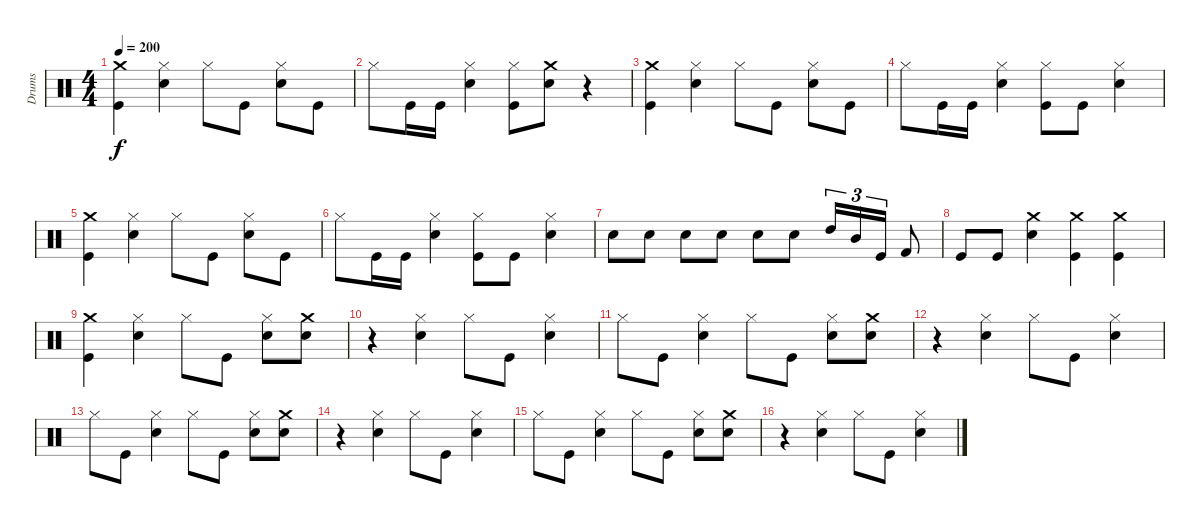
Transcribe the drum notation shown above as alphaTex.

\track ("Drums" "Drums") {instrument percussion}
\staff {score}
\articulation defaults
\ts (4 4)
\tempo 200
\clef neutral
\ks c
("Kick (hit)" "Crash medium (hit)").4{dy f} ("Hi-Hat (closed)" "Snare (hit) 2").4 "Hi-Hat (closed)".8 "Kick (hit)".8 ("Snare (hit) 2" "Hi-Hat (closed)").8 "Kick (hit)".8 |
"Hi-Hat (closed)".8 "Kick (hit)".16 "Kick (hit)".16 ("Snare (hit) 2" "Hi-Hat (closed)").4 ("Kick (hit)" "Hi-Hat (closed)").8 ("Snare (hit) 2" "Crash medium (hit)").8 r.4 |
("Kick (hit)" "Crash medium (hit)").4 ("Hi-Hat (closed)" "Snare (hit) 2").4 "Hi-Hat (closed)".8 "Kick (hit)".8 ("Snare (hit) 2" "Hi-Hat (closed)").8 "Kick (hit)".8 |
"Hi-Hat (closed)".8 "Kick (hit)".16 "Kick (hit)".16 ("Snare (hit) 2" "Hi-Hat (closed)").4 ("Hi-Hat (closed)" "Kick (hit)").8 "Kick (hit)".8 ("Snare (hit) 2" "Hi-Hat (closed)").4 |
("Kick (hit)" "Crash medium (hit)").4 ("Hi-Hat (closed)" "Snare (hit) 2").4 "Hi-Hat (closed)".8 "Kick (hit)".8 ("Snare (hit) 2" "Hi-Hat (closed)").8 "Kick (hit)".8 |
"Hi-Hat (closed)".8 "Kick (hit)".16 "Kick (hit)".16 ("Snare (hit) 2" "Hi-Hat (closed)").4 ("Hi-Hat (closed)" "Kick (hit)").8 "Kick (hit)".8 ("Snare (hit) 2" "Hi-Hat (closed)").4 |
"Snare (hit) 2".8 "Snare (hit) 2".8 "Snare (hit) 2".8 "Snare (hit) 2".8 "Snare (hit) 2".8 "Snare (hit) 2".8 "High Tom (hit)".16{tu (3 2)} "Mid Tom (hit)".16{tu (3 2)} "Kick (hit)".16{tu (3 2)} "Kick (hit) 2".8 |
"Kick (hit)".8 "Kick (hit)".8 ("Crash medium (hit)" "Snare (hit) 2").4 ("Crash medium (hit)" "Kick (hit)").4 ("Crash medium (hit)" "Kick (hit)").4 |
("Kick (hit)" "Crash medium (hit)").4 ("Hi-Hat (closed)" "Snare (hit) 2").4 "Hi-Hat (closed)".8 "Kick (hit)".8 ("Hi-Hat (closed)" "Snare (hit) 2").8 ("Crash medium (hit)" "Snare (hit) 2").8 |
r.4 ("Snare (hit) 2" "Hi-Hat (closed)").4 "Hi-Hat (closed)".8 "Kick (hit)".8 ("Snare (hit) 2" "Hi-Hat (closed)").4 |
"Hi-Hat (closed)".8 "Kick (hit)".8 ("Snare (hit) 2" "Hi-Hat (closed)").4 "Hi-Hat (closed)".8 "Kick (hit)".8 ("Hi-Hat (closed)" "Snare (hit) 2").8 ("Crash medium (hit)" "Snare (hit) 2").8 |
r.4 ("Snare (hit) 2" "Hi-Hat (closed)").4 "Hi-Hat (closed)".8 "Kick (hit)".8 ("Snare (hit) 2" "Hi-Hat (closed)").4 |
"Hi-Hat (closed)".8 "Kick (hit)".8 ("Snare (hit) 2" "Hi-Hat (closed)").4 "Hi-Hat (closed)".8 "Kick (hit)".8 ("Hi-Hat (closed)" "Snare (hit) 2").8 ("Crash medium (hit)" "Snare (hit) 2").8 |
r.4 ("Snare (hit) 2" "Hi-Hat (closed)").4 "Hi-Hat (closed)".8 "Kick (hit)".8 ("Snare (hit) 2" "Hi-Hat (closed)").4 |
"Hi-Hat (closed)".8 "Kick (hit)".8 ("Snare (hit) 2" "Hi-Hat (closed)").4 "Hi-Hat (closed)".8 "Kick (hit)".8 ("Hi-Hat (closed)" "Snare (hit) 2").8 ("Crash medium (hit)" "Snare (hit) 2").8 |
r.4 ("Snare (hit) 2" "Hi-Hat (closed)").4 "Hi-Hat (closed)".8 "Kick (hit)".8 ("Snare (hit) 2" "Hi-Hat (closed)").4
